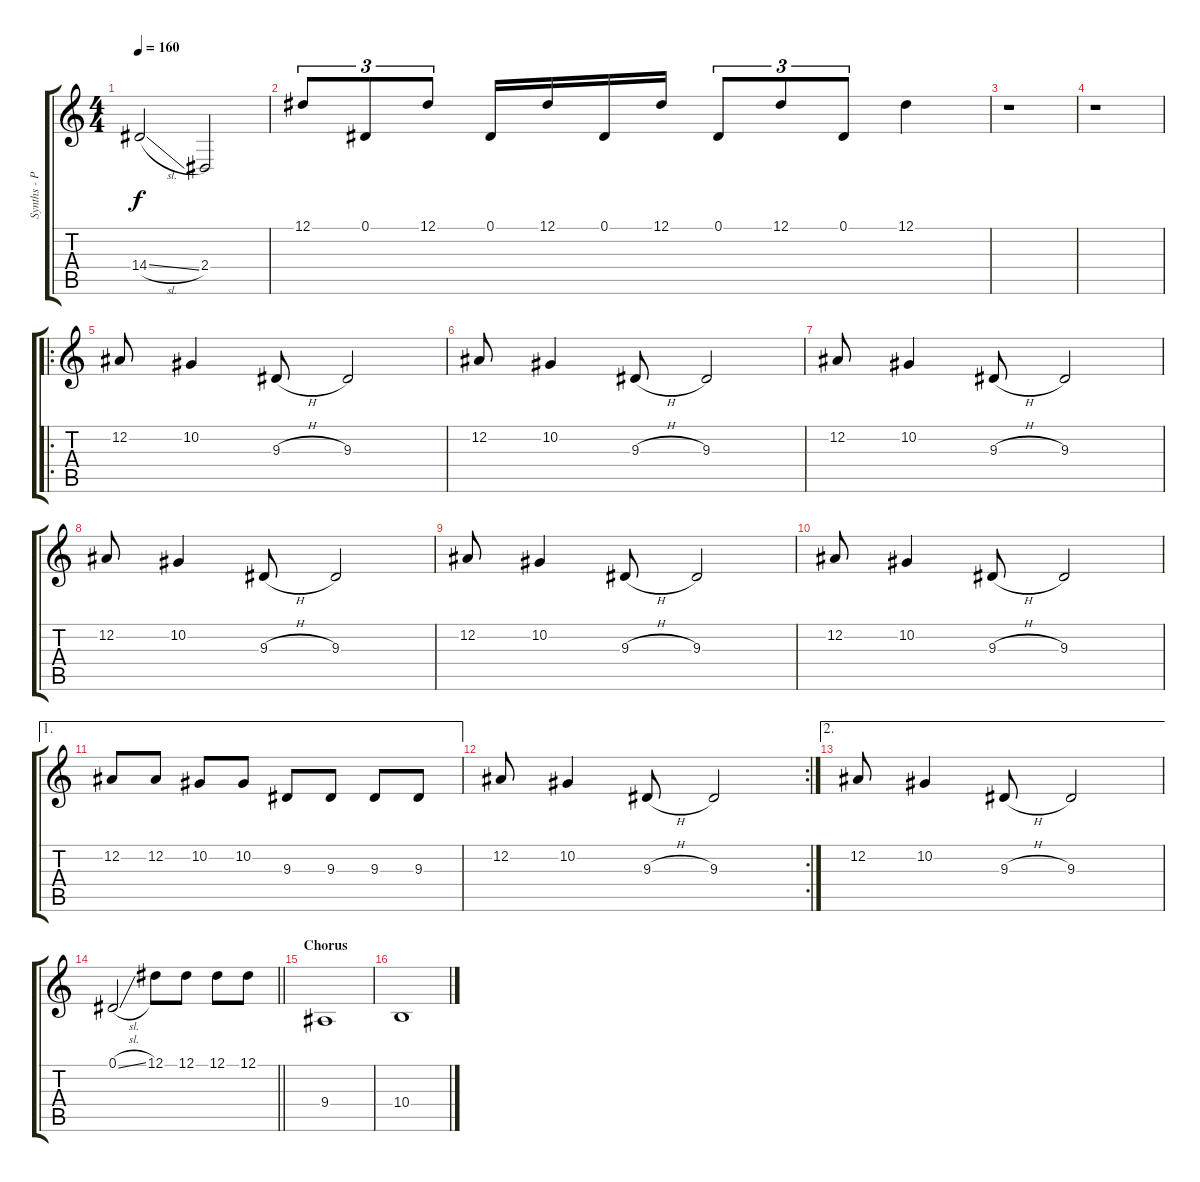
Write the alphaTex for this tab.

\track ("Synths - Pennie" "Synths - P") {instrument lead1square}
\staff {score tabs}
\tuning (Eb4 Bb3 Gb3 Db3 Ab2 Eb2) {hide}
\ts (4 4)
\tempo 160
\clef g2
\ks c
14.4{sl}.2{dy f} 2.4.2 |
12.1.8{tu (3 2)} 0.1.8{tu (3 2)} 12.1.8{tu (3 2)} 0.1.16 12.1.16 0.1.16 12.1.16 0.1.8{tu (3 2)} 12.1.8{tu (3 2)} 0.1.8{tu (3 2)} 12.1.4 |
r.1 |
r.1 |
\ro
12.2.8 10.2.4 9.3{h}.8 9.3.2 |
12.2.8 10.2.4 9.3{h}.8 9.3.2 |
12.2.8 10.2.4 9.3{h}.8 9.3.2 |
12.2.8 10.2.4 9.3{h}.8 9.3.2 |
12.2.8 10.2.4 9.3{h}.8 9.3.2 |
12.2.8 10.2.4 9.3{h}.8 9.3.2 |
\ae 1
12.2.8 12.2.8 10.2.8 10.2.8 9.3.8 9.3.8 9.3.8 9.3.8 |
\rc 2
12.2.8 10.2.4 9.3{h}.8 9.3.2 |
\ae 2
12.2.8 10.2.4 9.3{h}.8 9.3.2 |
\barLineRight lightlight
0.1{sl}.2 12.1.8 12.1.8 12.1.8 12.1.8 |
\section ("" "Chorus")
9.4.1 |
10.4.1
